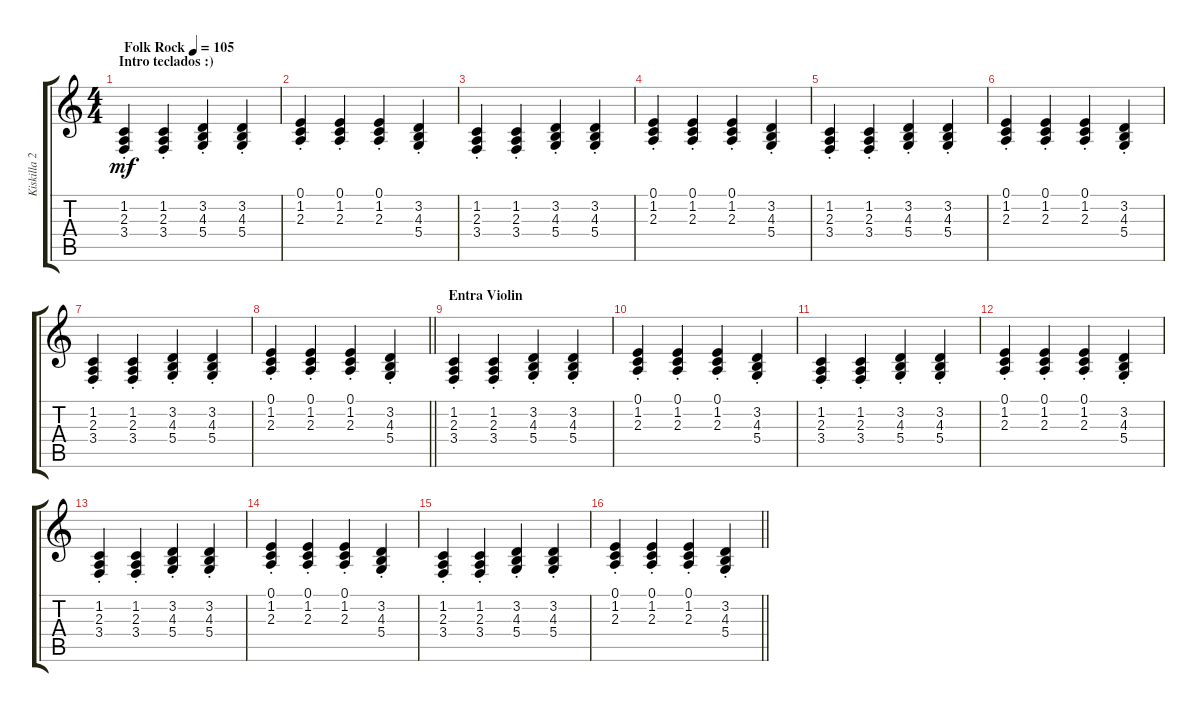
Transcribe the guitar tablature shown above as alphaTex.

\track ("Kiskilla 2" "Kiskilla 2") {instrument stringensemble1}
\staff {score tabs}
\tuning (E4 B3 G3 D3 A2 E2) {hide}
\ts (4 4)
\section ("" "Intro teclados :)")
\tempo (105 "Folk Rock")
\clef g2
\ks c
(1.2{st} 2.3{st} 3.4{st}).4{dy mf instrument stringensemble1} (1.2{st} 2.3{st} 3.4{st}).4 (3.2{st} 4.3{st} 5.4{st}).4 (3.2{st} 4.3{st} 5.4{st}).4 |
(0.1{st} 1.2{st} 2.3{st}).4 (0.1{st} 1.2{st} 2.3{st}).4 (0.1{st} 1.2{st} 2.3{st}).4 (3.2{st} 4.3{st} 5.4{st}).4 |
(1.2{st} 2.3{st} 3.4{st}).4 (1.2{st} 2.3{st} 3.4{st}).4 (3.2{st} 4.3{st} 5.4{st}).4 (3.2{st} 4.3{st} 5.4{st}).4 |
(0.1{st} 1.2{st} 2.3{st}).4 (0.1{st} 1.2{st} 2.3{st}).4 (0.1{st} 1.2{st} 2.3{st}).4 (3.2{st} 4.3{st} 5.4{st}).4 |
(1.2{st} 2.3{st} 3.4{st}).4 (1.2{st} 2.3{st} 3.4{st}).4 (3.2{st} 4.3{st} 5.4{st}).4 (3.2{st} 4.3{st} 5.4{st}).4 |
(0.1{st} 1.2{st} 2.3{st}).4 (0.1{st} 1.2{st} 2.3{st}).4 (0.1{st} 1.2{st} 2.3{st}).4 (3.2{st} 4.3{st} 5.4{st}).4 |
(1.2{st} 2.3{st} 3.4{st}).4 (1.2{st} 2.3{st} 3.4{st}).4 (3.2{st} 4.3{st} 5.4{st}).4 (3.2{st} 4.3{st} 5.4{st}).4 |
\barLineRight lightlight
(0.1{st} 1.2{st} 2.3{st}).4 (0.1{st} 1.2{st} 2.3{st}).4 (0.1{st} 1.2{st} 2.3{st}).4 (3.2{st} 4.3{st} 5.4{st}).4 |
\section ("" "Entra Violin")
(1.2{st} 2.3{st} 3.4{st}).4 (1.2{st} 2.3{st} 3.4{st}).4 (3.2{st} 4.3{st} 5.4{st}).4 (3.2{st} 4.3{st} 5.4{st}).4 |
(0.1{st} 1.2{st} 2.3{st}).4 (0.1{st} 1.2{st} 2.3{st}).4 (0.1{st} 1.2{st} 2.3{st}).4 (3.2{st} 4.3{st} 5.4{st}).4 |
(1.2{st} 2.3{st} 3.4{st}).4 (1.2{st} 2.3{st} 3.4{st}).4 (3.2{st} 4.3{st} 5.4{st}).4 (3.2{st} 4.3{st} 5.4{st}).4 |
(0.1{st} 1.2{st} 2.3{st}).4 (0.1{st} 1.2{st} 2.3{st}).4 (0.1{st} 1.2{st} 2.3{st}).4 (3.2{st} 4.3{st} 5.4{st}).4 |
(1.2{st} 2.3{st} 3.4{st}).4 (1.2{st} 2.3{st} 3.4{st}).4 (3.2{st} 4.3{st} 5.4{st}).4 (3.2{st} 4.3{st} 5.4{st}).4 |
(0.1{st} 1.2{st} 2.3{st}).4 (0.1{st} 1.2{st} 2.3{st}).4 (0.1{st} 1.2{st} 2.3{st}).4 (3.2{st} 4.3{st} 5.4{st}).4 |
(1.2{st} 2.3{st} 3.4{st}).4 (1.2{st} 2.3{st} 3.4{st}).4 (3.2{st} 4.3{st} 5.4{st}).4 (3.2{st} 4.3{st} 5.4{st}).4 |
\barLineRight lightlight
(0.1{st} 1.2{st} 2.3{st}).4 (0.1{st} 1.2{st} 2.3{st}).4 (0.1{st} 1.2{st} 2.3{st}).4 (3.2{st} 4.3{st} 5.4{st}).4
